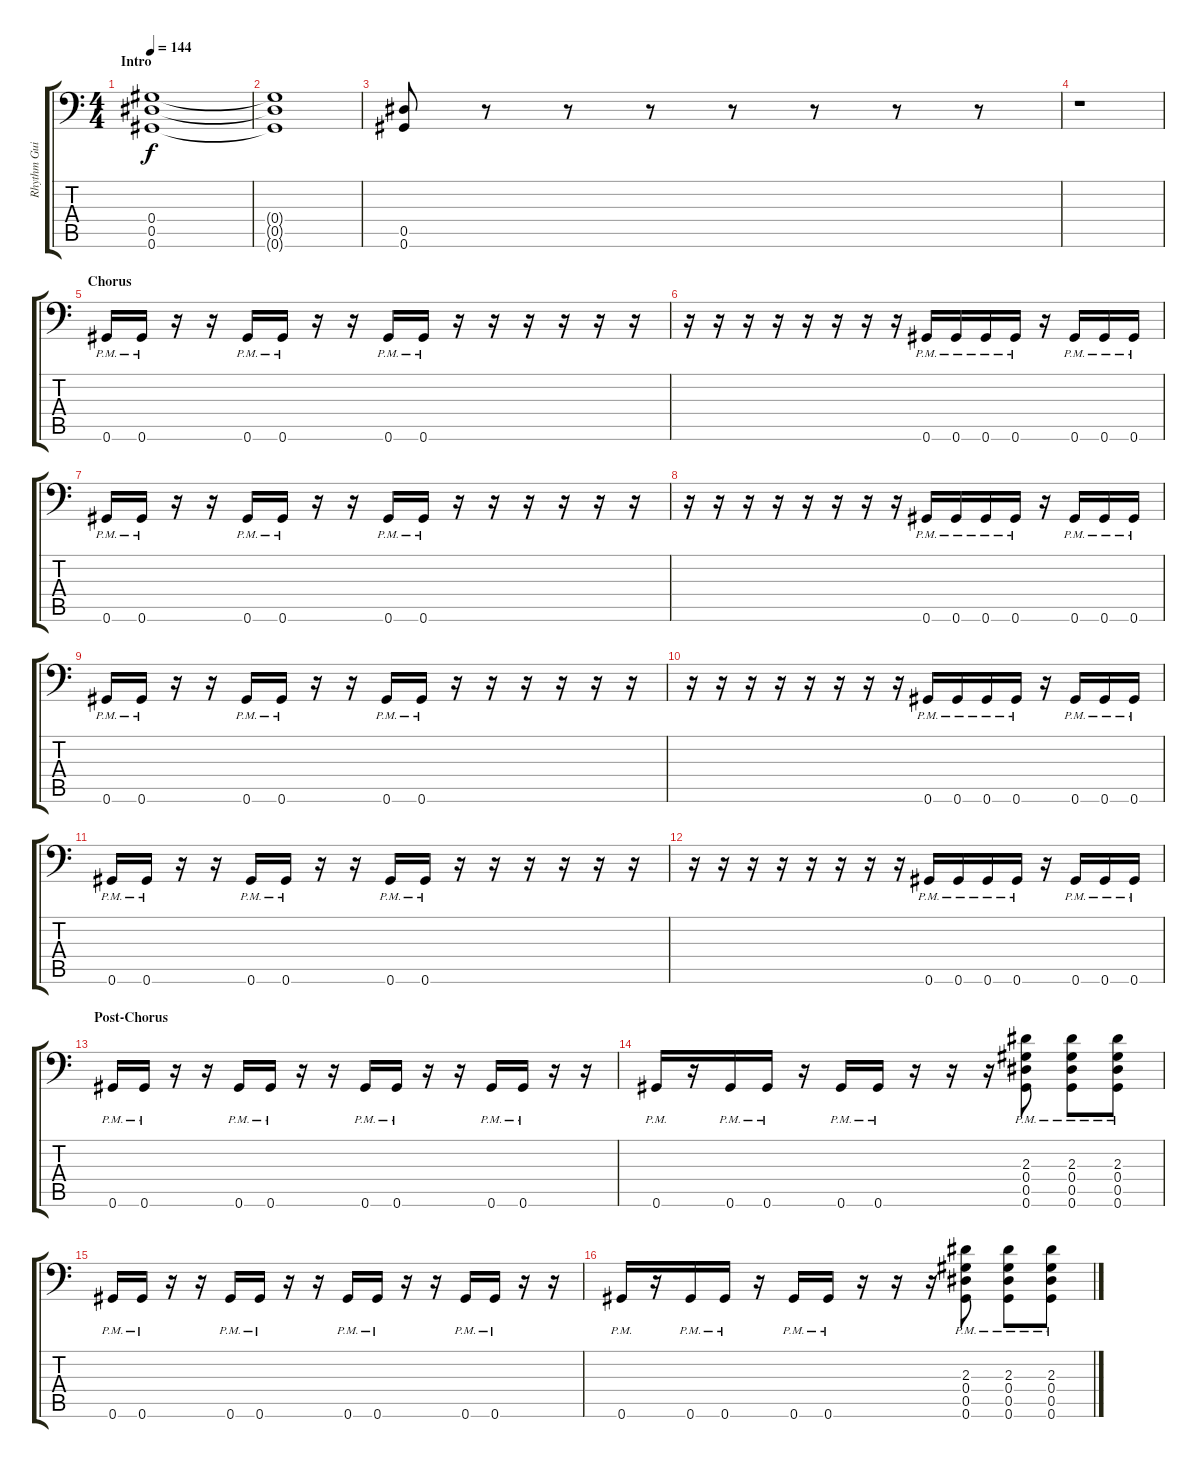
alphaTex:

\track ("Rhythm Guitar 2" "Rhythm Gui") {instrument distortionguitar}
\staff {score tabs}
\tuning (Bb3 F3 Db3 Ab2 Eb2 Ab1) {hide}
\ts (4 4)
\section ("" "Intro")
\tempo 144
\clef f4
\ks c
(0.4 0.5 0.6).1{dy f instrument distortionguitar} |
(0.4{t} 0.5{t} 0.6{t}).1 |
(0.5 0.6).8 r.8 r.8 r.8 r.8 r.8 r.8 r.8 |
r.1 |
\section ("" "Chorus")
0.6{pm}.16 0.6{pm}.16 r.16 r.16 0.6{pm}.16 0.6{pm}.16 r.16 r.16 0.6{pm}.16 0.6{pm}.16 r.16 r.16 r.16 r.16 r.16 r.16 |
r.16 r.16 r.16 r.16 r.16 r.16 r.16 r.16 0.6{pm}.16 0.6{pm}.16 0.6{pm}.16 0.6{pm}.16 r.16 0.6{pm}.16 0.6{pm}.16 0.6{pm}.16 |
0.6{pm}.16 0.6{pm}.16 r.16 r.16 0.6{pm}.16 0.6{pm}.16 r.16 r.16 0.6{pm}.16 0.6{pm}.16 r.16 r.16 r.16 r.16 r.16 r.16 |
r.16 r.16 r.16 r.16 r.16 r.16 r.16 r.16 0.6{pm}.16 0.6{pm}.16 0.6{pm}.16 0.6{pm}.16 r.16 0.6{pm}.16 0.6{pm}.16 0.6{pm}.16 |
0.6{pm}.16 0.6{pm}.16 r.16 r.16 0.6{pm}.16 0.6{pm}.16 r.16 r.16 0.6{pm}.16 0.6{pm}.16 r.16 r.16 r.16 r.16 r.16 r.16 |
r.16 r.16 r.16 r.16 r.16 r.16 r.16 r.16 0.6{pm}.16 0.6{pm}.16 0.6{pm}.16 0.6{pm}.16 r.16 0.6{pm}.16 0.6{pm}.16 0.6{pm}.16 |
0.6{pm}.16 0.6{pm}.16 r.16 r.16 0.6{pm}.16 0.6{pm}.16 r.16 r.16 0.6{pm}.16 0.6{pm}.16 r.16 r.16 r.16 r.16 r.16 r.16 |
r.16 r.16 r.16 r.16 r.16 r.16 r.16 r.16 0.6{pm}.16 0.6{pm}.16 0.6{pm}.16 0.6{pm}.16 r.16 0.6{pm}.16 0.6{pm}.16 0.6{pm}.16 |
\section ("" "Post-Chorus")
0.6{pm}.16 0.6{pm}.16 r.16 r.16 0.6{pm}.16 0.6{pm}.16 r.16 r.16 0.6{pm}.16 0.6{pm}.16 r.16 r.16 0.6{pm}.16 0.6{pm}.16 r.16 r.16 |
0.6{pm}.16 r.16 0.6{pm}.16 0.6{pm}.16 r.16 0.6{pm}.16 0.6{pm}.16 r.16 r.16 r.16 (2.3{pm} 0.4{pm} 0.5{pm} 0.6{pm}).8 (2.3{pm} 0.4{pm} 0.5{pm} 0.6{pm}).8 (2.3{pm} 0.4{pm} 0.5{pm} 0.6{pm}).8 |
0.6{pm}.16 0.6{pm}.16 r.16 r.16 0.6{pm}.16 0.6{pm}.16 r.16 r.16 0.6{pm}.16 0.6{pm}.16 r.16 r.16 0.6{pm}.16 0.6{pm}.16 r.16 r.16 |
0.6{pm}.16 r.16 0.6{pm}.16 0.6{pm}.16 r.16 0.6{pm}.16 0.6{pm}.16 r.16 r.16 r.16 (2.3{pm} 0.4{pm} 0.5{pm} 0.6{pm}).8 (2.3{pm} 0.4{pm} 0.5{pm} 0.6{pm}).8 (2.3{pm} 0.4{pm} 0.5{pm} 0.6{pm}).8
